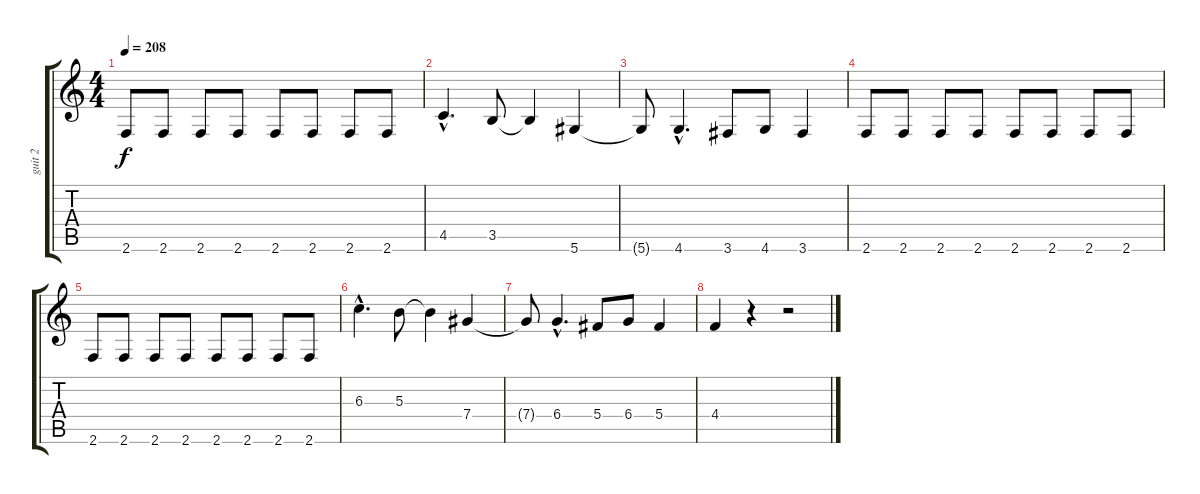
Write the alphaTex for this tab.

\track ("guit 2" "guit 2") {instrument distortionguitar}
\staff {score tabs}
\tuning (Eb4 Bb3 Gb3 Db3 Ab2 Eb2) {hide}
\ts (4 4)
\tempo 208
\clef g2
\ks c
2.6.8{dy f} 2.6.8 2.6.8 2.6.8 2.6.8 2.6.8 2.6.8 2.6.8 |
4.5{hac}.4{d} 3.5.8 3.5{t}.4 5.6.4 |
5.6{t}.8 4.6{hac}.4{d} 3.6.8 4.6.8 3.6.4 |
2.6.8 2.6.8 2.6.8 2.6.8 2.6.8 2.6.8 2.6.8 2.6.8 |
2.6.8 2.6.8 2.6.8 2.6.8 2.6.8 2.6.8 2.6.8 2.6.8 |
6.3{hac}.4{d} 5.3.8 5.3{t}.4 7.4.4 |
7.4{t}.8 6.4{hac}.4{d} 5.4.8 6.4.8 5.4.4 |
4.4.4 r.4 r.2
